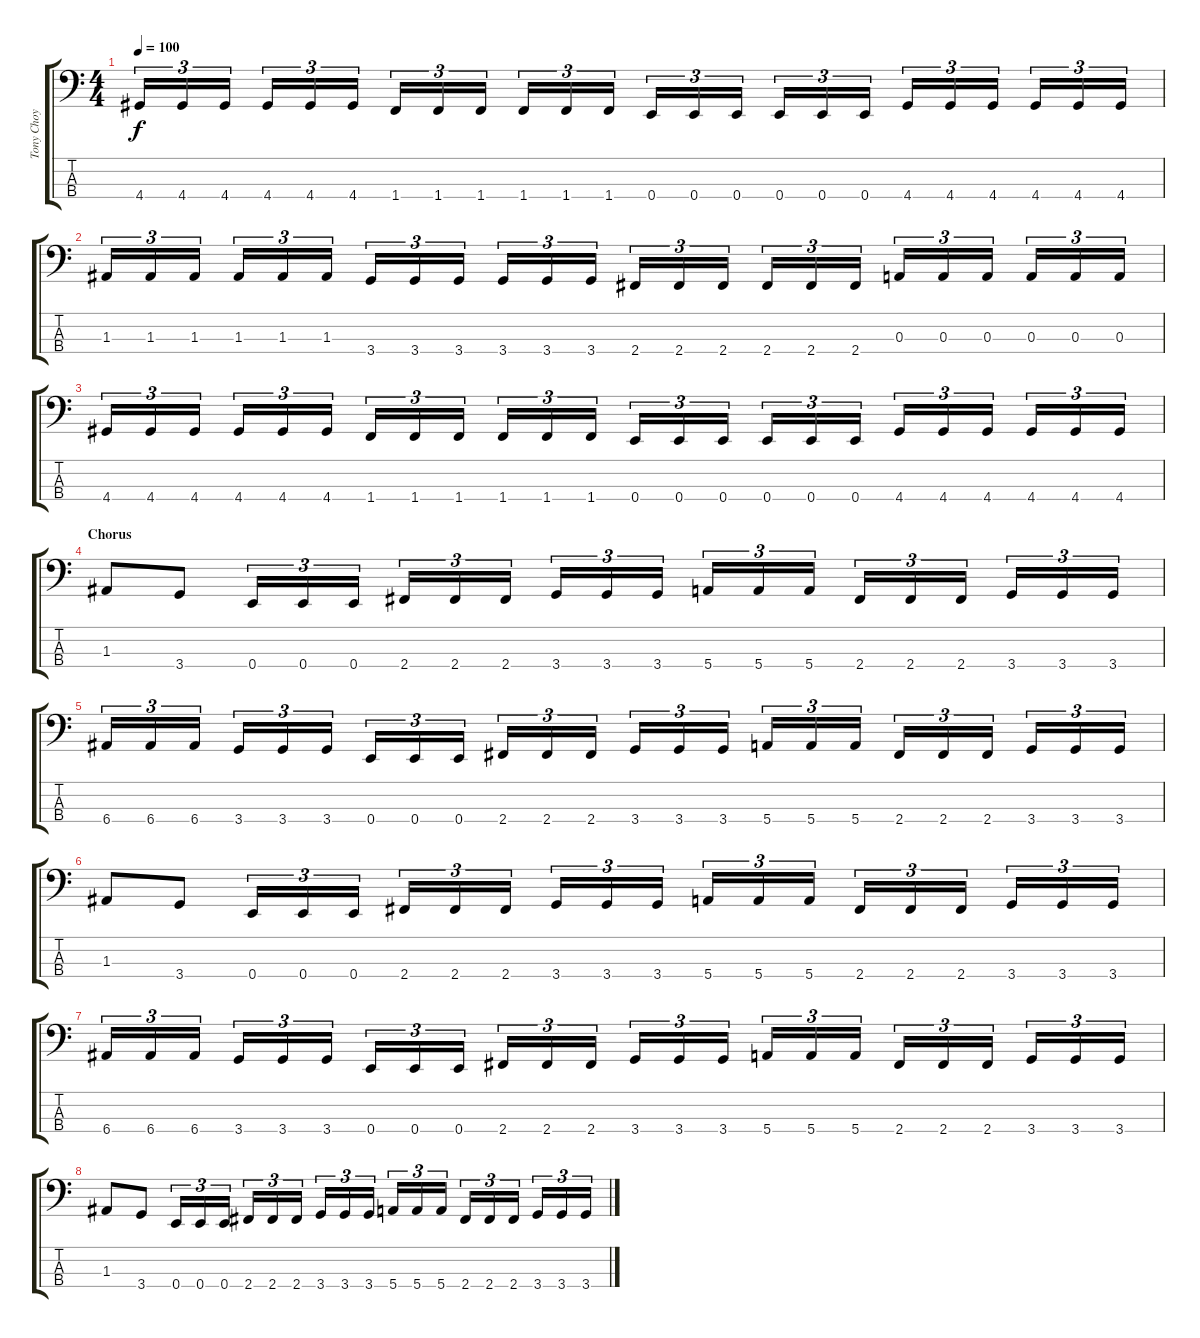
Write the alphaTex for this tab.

\track ("Tony Choy" "Tony Choy") {instrument electricbasspick}
\staff {score tabs}
\tuning (G2 D2 A1 E1) {hide}
\ts (4 4)
\tempo 100
\clef f4
\ks c
4.4.16{tu (3 2) dy f} 4.4.16{tu (3 2)} 4.4.16{tu (3 2)} 4.4.16{tu (3 2)} 4.4.16{tu (3 2)} 4.4.16{tu (3 2)} 1.4.16{tu (3 2)} 1.4.16{tu (3 2)} 1.4.16{tu (3 2)} 1.4.16{tu (3 2)} 1.4.16{tu (3 2)} 1.4.16{tu (3 2)} 0.4.16{tu (3 2)} 0.4.16{tu (3 2)} 0.4.16{tu (3 2)} 0.4.16{tu (3 2)} 0.4.16{tu (3 2)} 0.4.16{tu (3 2)} 4.4.16{tu (3 2)} 4.4.16{tu (3 2)} 4.4.16{tu (3 2)} 4.4.16{tu (3 2)} 4.4.16{tu (3 2)} 4.4.16{tu (3 2)} |
1.3.16{tu (3 2)} 1.3.16{tu (3 2)} 1.3.16{tu (3 2)} 1.3.16{tu (3 2)} 1.3.16{tu (3 2)} 1.3.16{tu (3 2)} 3.4.16{tu (3 2)} 3.4.16{tu (3 2)} 3.4.16{tu (3 2)} 3.4.16{tu (3 2)} 3.4.16{tu (3 2)} 3.4.16{tu (3 2)} 2.4.16{tu (3 2)} 2.4.16{tu (3 2)} 2.4.16{tu (3 2)} 2.4.16{tu (3 2)} 2.4.16{tu (3 2)} 2.4.16{tu (3 2)} 0.3.16{tu (3 2)} 0.3.16{tu (3 2)} 0.3.16{tu (3 2)} 0.3.16{tu (3 2)} 0.3.16{tu (3 2)} 0.3.16{tu (3 2)} |
4.4.16{tu (3 2)} 4.4.16{tu (3 2)} 4.4.16{tu (3 2)} 4.4.16{tu (3 2)} 4.4.16{tu (3 2)} 4.4.16{tu (3 2)} 1.4.16{tu (3 2)} 1.4.16{tu (3 2)} 1.4.16{tu (3 2)} 1.4.16{tu (3 2)} 1.4.16{tu (3 2)} 1.4.16{tu (3 2)} 0.4.16{tu (3 2)} 0.4.16{tu (3 2)} 0.4.16{tu (3 2)} 0.4.16{tu (3 2)} 0.4.16{tu (3 2)} 0.4.16{tu (3 2)} 4.4.16{tu (3 2)} 4.4.16{tu (3 2)} 4.4.16{tu (3 2)} 4.4.16{tu (3 2)} 4.4.16{tu (3 2)} 4.4.16{tu (3 2)} |
\section ("" "Chorus")
1.3.8 3.4.8 0.4.16{tu (3 2)} 0.4.16{tu (3 2)} 0.4.16{tu (3 2)} 2.4.16{tu (3 2)} 2.4.16{tu (3 2)} 2.4.16{tu (3 2)} 3.4.16{tu (3 2)} 3.4.16{tu (3 2)} 3.4.16{tu (3 2)} 5.4.16{tu (3 2)} 5.4.16{tu (3 2)} 5.4.16{tu (3 2)} 2.4.16{tu (3 2)} 2.4.16{tu (3 2)} 2.4.16{tu (3 2)} 3.4.16{tu (3 2)} 3.4.16{tu (3 2)} 3.4.16{tu (3 2)} |
6.4.16{tu (3 2)} 6.4.16{tu (3 2)} 6.4.16{tu (3 2)} 3.4.16{tu (3 2)} 3.4.16{tu (3 2)} 3.4.16{tu (3 2)} 0.4.16{tu (3 2)} 0.4.16{tu (3 2)} 0.4.16{tu (3 2)} 2.4.16{tu (3 2)} 2.4.16{tu (3 2)} 2.4.16{tu (3 2)} 3.4.16{tu (3 2)} 3.4.16{tu (3 2)} 3.4.16{tu (3 2)} 5.4.16{tu (3 2)} 5.4.16{tu (3 2)} 5.4.16{tu (3 2)} 2.4.16{tu (3 2)} 2.4.16{tu (3 2)} 2.4.16{tu (3 2)} 3.4.16{tu (3 2)} 3.4.16{tu (3 2)} 3.4.16{tu (3 2)} |
1.3.8 3.4.8 0.4.16{tu (3 2)} 0.4.16{tu (3 2)} 0.4.16{tu (3 2)} 2.4.16{tu (3 2)} 2.4.16{tu (3 2)} 2.4.16{tu (3 2)} 3.4.16{tu (3 2)} 3.4.16{tu (3 2)} 3.4.16{tu (3 2)} 5.4.16{tu (3 2)} 5.4.16{tu (3 2)} 5.4.16{tu (3 2)} 2.4.16{tu (3 2)} 2.4.16{tu (3 2)} 2.4.16{tu (3 2)} 3.4.16{tu (3 2)} 3.4.16{tu (3 2)} 3.4.16{tu (3 2)} |
6.4.16{tu (3 2)} 6.4.16{tu (3 2)} 6.4.16{tu (3 2)} 3.4.16{tu (3 2)} 3.4.16{tu (3 2)} 3.4.16{tu (3 2)} 0.4.16{tu (3 2)} 0.4.16{tu (3 2)} 0.4.16{tu (3 2)} 2.4.16{tu (3 2)} 2.4.16{tu (3 2)} 2.4.16{tu (3 2)} 3.4.16{tu (3 2)} 3.4.16{tu (3 2)} 3.4.16{tu (3 2)} 5.4.16{tu (3 2)} 5.4.16{tu (3 2)} 5.4.16{tu (3 2)} 2.4.16{tu (3 2)} 2.4.16{tu (3 2)} 2.4.16{tu (3 2)} 3.4.16{tu (3 2)} 3.4.16{tu (3 2)} 3.4.16{tu (3 2)} |
1.3.8 3.4.8 0.4.16{tu (3 2)} 0.4.16{tu (3 2)} 0.4.16{tu (3 2)} 2.4.16{tu (3 2)} 2.4.16{tu (3 2)} 2.4.16{tu (3 2)} 3.4.16{tu (3 2)} 3.4.16{tu (3 2)} 3.4.16{tu (3 2)} 5.4.16{tu (3 2)} 5.4.16{tu (3 2)} 5.4.16{tu (3 2)} 2.4.16{tu (3 2)} 2.4.16{tu (3 2)} 2.4.16{tu (3 2)} 3.4.16{tu (3 2)} 3.4.16{tu (3 2)} 3.4.16{tu (3 2)}
